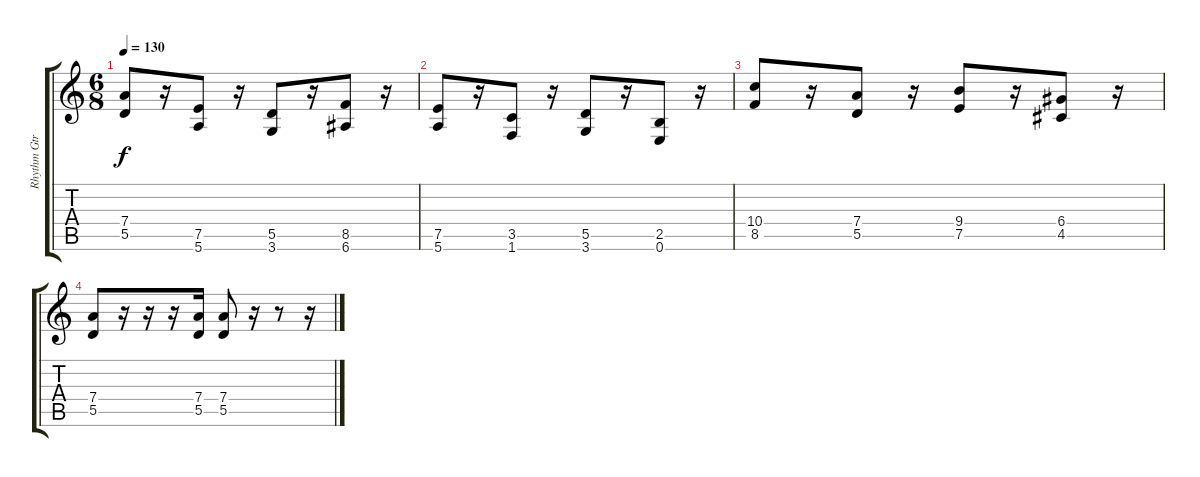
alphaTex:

\track ("Rhythm Gtr. 2" "Rhythm Gtr") {instrument distortionguitar}
\staff {score tabs}
\tuning (E4 B3 G3 D3 A2 E2) {hide}
\ts (6 8)
\tempo 130
\clef g2
\ks c
(7.4 5.5).8{dy f} r.16 (7.5 5.6).8 r.16 (5.5 3.6).8 r.16 (8.5 6.6).8 r.16 |
(7.5 5.6).8 r.16 (3.5 1.6).8 r.16 (5.5 3.6).8 r.16 (2.5 0.6).8 r.16 |
(10.4 8.5).8 r.16 (7.4 5.5).8 r.16 (9.4 7.5).8 r.16 (6.4 4.5).8 r.16 |
(7.4 5.5).8 r.16 r.16 r.16 (7.4 5.5).16 (7.4 5.5).8 r.16 r.8 r.16
